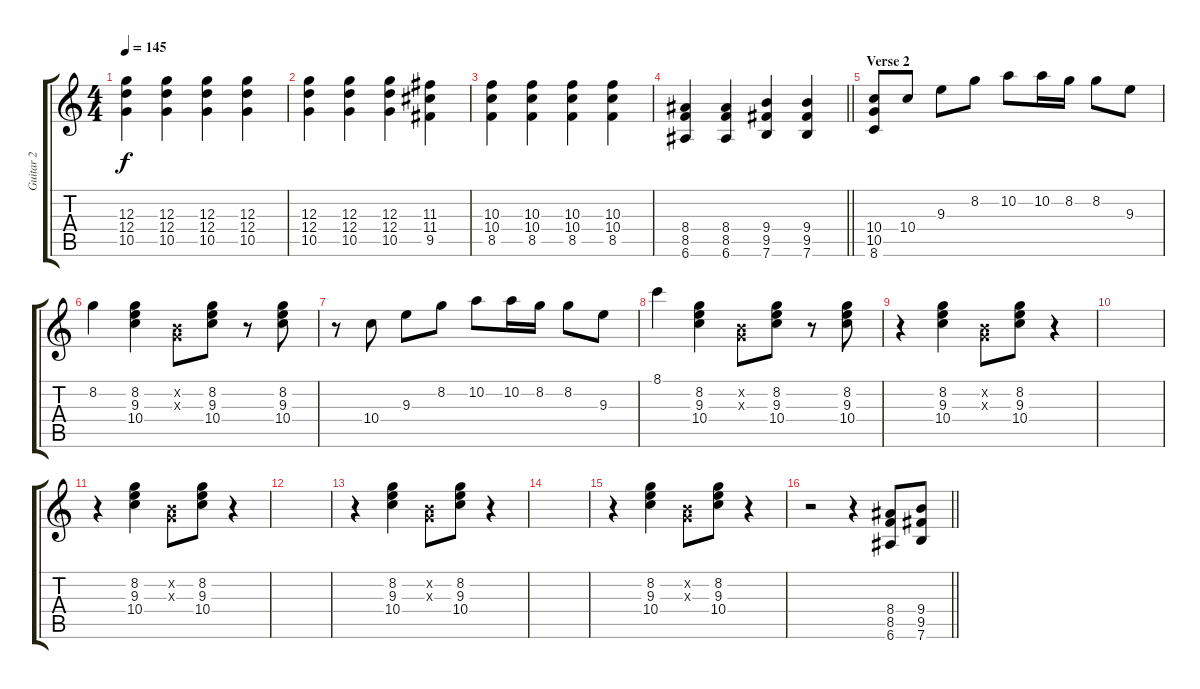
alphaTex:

\track ("Guitar 2" "Guitar 2") {instrument overdrivenguitar}
\staff {score tabs}
\tuning (E4 B3 G3 D3 A2 E2) {hide}
\ts (4 4)
\tempo 145
\clef g2
\ks c
(12.3 12.4 10.5).4{dy f} (12.3 12.4 10.5).4 (12.3 12.4 10.5).4 (12.3 12.4 10.5).4 |
(12.3 12.4 10.5).4 (12.3 12.4 10.5).4 (12.3 12.4 10.5).4 (11.3 11.4 9.5).4 |
(10.3 10.4 8.5).4 (10.3 10.4 8.5).4 (10.3 10.4 8.5).4 (10.3 10.4 8.5).4 |
\barLineRight lightlight
(8.4 8.5 6.6).4 (8.4 8.5 6.6).4 (9.4 9.5 7.6).4 (9.4 9.5 7.6).4 |
\section ("" "Verse 2")
(10.4 10.5 8.6).8 10.4.8 9.3.8 8.2.8 10.2.8 10.2.16 8.2.16 8.2.8 9.3.8 |
8.2.4 (8.2 9.3 10.4).4 (0.2{x} 0.3{x}).8 (8.2 9.3 10.4).8 r.8 (8.2 9.3 10.4).8 |
r.8 10.4.8 9.3.8 8.2.8 10.2.8 10.2.16 8.2.16 8.2.8 9.3.8 |
8.1.4 (8.2 9.3 10.4).4 (0.2{x} 0.3{x}).8 (8.2 9.3 10.4).8 r.8 (8.2 9.3 10.4).8 |
r.4 (8.2 9.3 10.4).4 (0.2{x} 0.3{x}).8 (8.2 9.3 10.4).8 r.4 |
|
r.4 (8.2 9.3 10.4).4 (0.2{x} 0.3{x}).8 (8.2 9.3 10.4).8 r.4 |
|
r.4 (8.2 9.3 10.4).4 (0.2{x} 0.3{x}).8 (8.2 9.3 10.4).8 r.4 |
|
r.4 (8.2 9.3 10.4).4 (0.2{x} 0.3{x}).8 (8.2 9.3 10.4).8 r.4 |
\barLineRight lightlight
r.2 r.4 (8.4 8.5 6.6).8 (9.4 9.5 7.6).8
